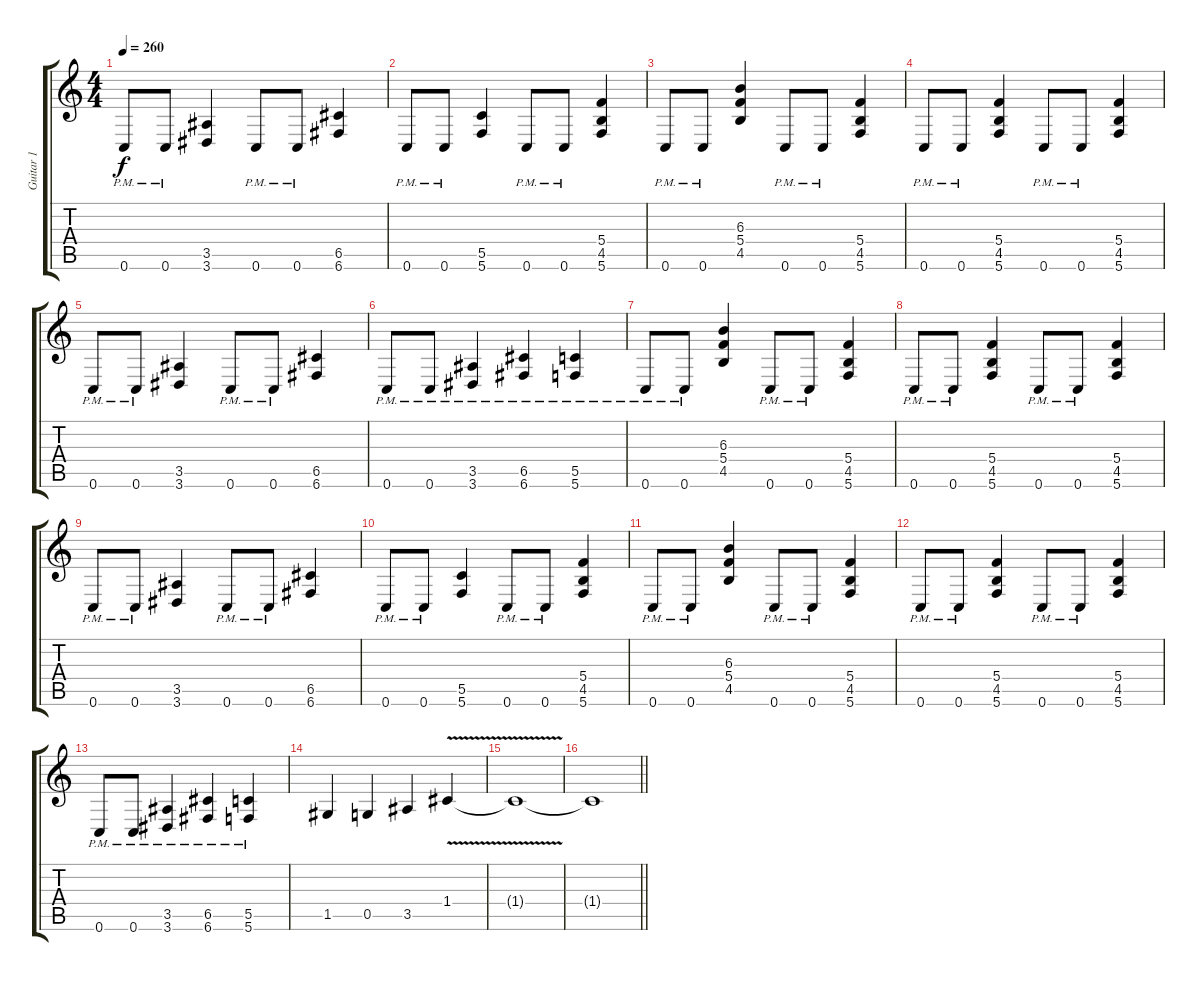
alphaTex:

\track ("Guitar 1" "Guitar 1") {instrument distortionguitar}
\staff {score tabs}
\tuning (D4 A3 F3 C3 G2 C2) {hide}
\ts (4 4)
\tempo 260
\clef g2
\ks c
0.6{pm}.8{dy f} 0.6{pm}.8 (3.5 3.6).4 0.6{pm}.8 0.6{pm}.8 (6.5 6.6).4 |
0.6{pm}.8 0.6{pm}.8 (5.5 5.6).4 0.6{pm}.8 0.6{pm}.8 (5.4 4.5 5.6).4 |
0.6{pm}.8 0.6{pm}.8 (6.3 5.4 4.5).4 0.6{pm}.8 0.6{pm}.8 (5.4 4.5 5.6).4 |
0.6{pm}.8 0.6{pm}.8 (5.4 4.5 5.6).4 0.6{pm}.8 0.6{pm}.8 (5.4 4.5 5.6).4 |
0.6{pm}.8 0.6{pm}.8 (3.5 3.6).4 0.6{pm}.8 0.6{pm}.8 (6.5 6.6).4 |
0.6{pm}.8 0.6{pm}.8 (3.5{pm} 3.6{pm}).4 (6.5{pm} 6.6{pm}).4 (5.5{pm} 5.6{pm}).4 |
0.6{pm}.8 0.6{pm}.8 (6.3 5.4 4.5).4 0.6{pm}.8 0.6{pm}.8 (5.4 4.5 5.6).4 |
0.6{pm}.8 0.6{pm}.8 (5.4 4.5 5.6).4 0.6{pm}.8 0.6{pm}.8 (5.4 4.5 5.6).4 |
0.6{pm}.8 0.6{pm}.8 (3.5 3.6).4 0.6{pm}.8 0.6{pm}.8 (6.5 6.6).4 |
0.6{pm}.8 0.6{pm}.8 (5.5 5.6).4 0.6{pm}.8 0.6{pm}.8 (5.4 4.5 5.6).4 |
0.6{pm}.8 0.6{pm}.8 (6.3 5.4 4.5).4 0.6{pm}.8 0.6{pm}.8 (5.4 4.5 5.6).4 |
0.6{pm}.8 0.6{pm}.8 (5.4 4.5 5.6).4 0.6{pm}.8 0.6{pm}.8 (5.4 4.5 5.6).4 |
0.6{pm}.8 0.6{pm}.8 (3.5{pm} 3.6{pm}).4 (6.5{pm} 6.6{pm}).4 (5.5{pm} 5.6{pm}).4 |
1.5.4 0.5.4 3.5.4 1.4{v}.4 |
1.4{t}.1 |
\barLineRight lightlight
1.4{t}.1
